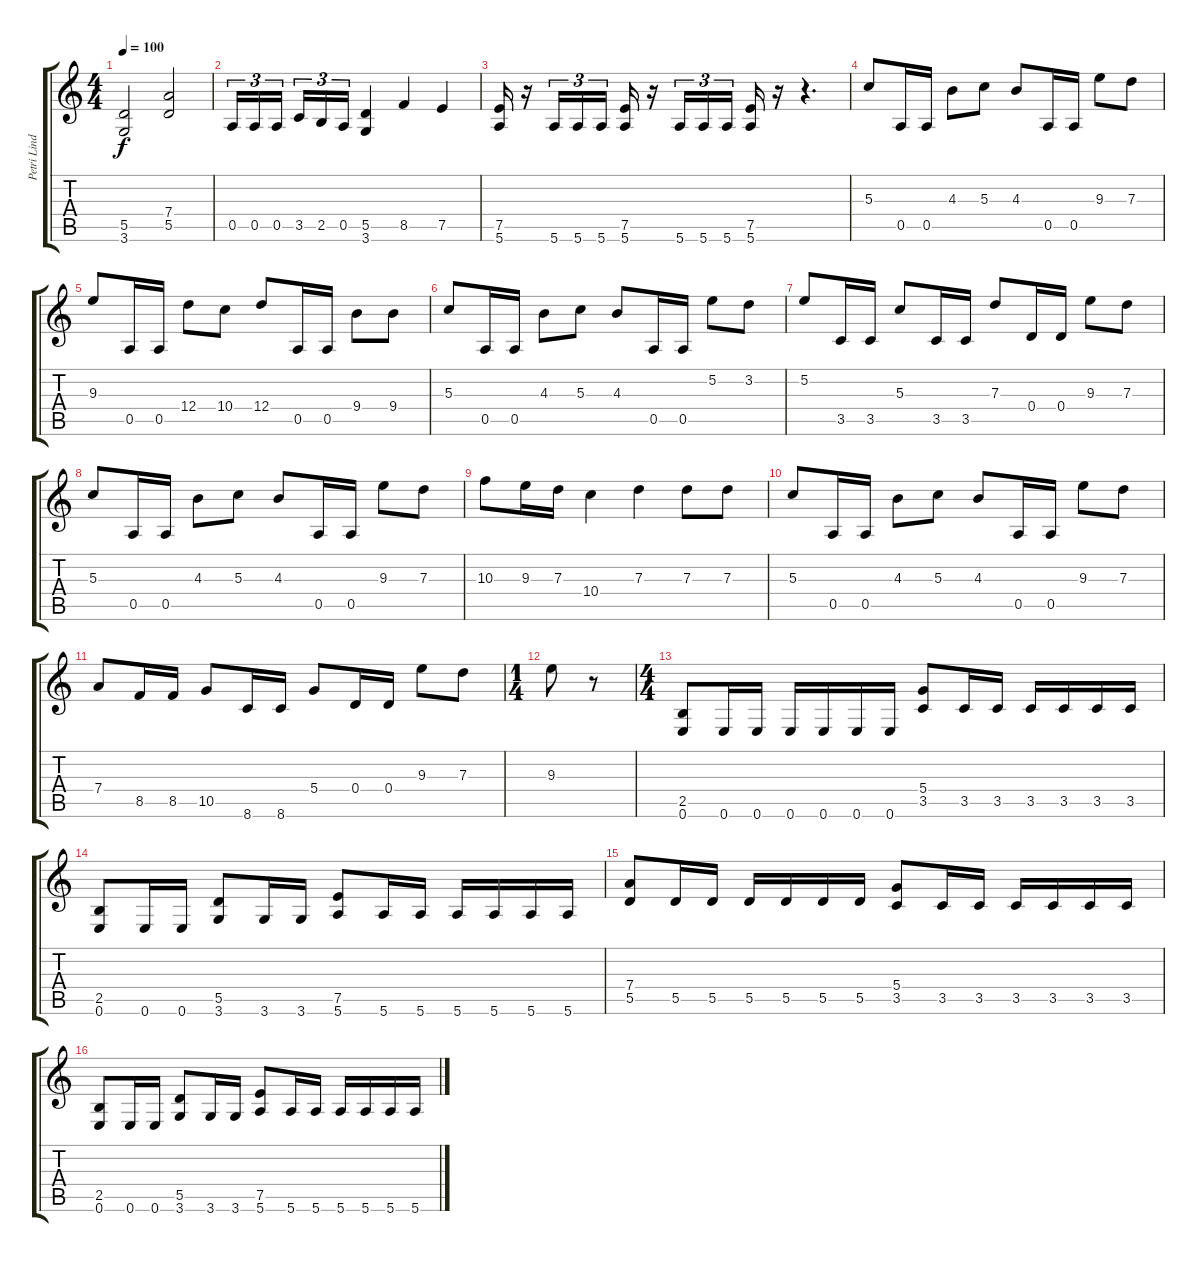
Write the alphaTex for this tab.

\track ("Petri Lindroos" "Petri Lind") {solo instrument distortionguitar}
\staff {score tabs}
\tuning (E4 B3 G3 D3 A2 E2) {hide}
\ts (4 4)
\tempo 100
\clef g2
\ks c
(5.5 3.6).2{dy f} (7.4 5.5).2 |
0.5.16{tu (3 2)} 0.5.16{tu (3 2)} 0.5.16{tu (3 2) beam splitsecondary} 3.5.16{tu (3 2)} 2.5.16{tu (3 2)} 0.5.16{tu (3 2)} (5.5 3.6).4 8.5.4 7.5.4 |
(7.5 5.6).16 r.16 5.6.16{tu (3 2)} 5.6.16{tu (3 2)} 5.6.16{tu (3 2)} (7.5 5.6).16 r.16 5.6.16{tu (3 2)} 5.6.16{tu (3 2)} 5.6.16{tu (3 2)} (7.5 5.6).16 r.16 r.4{d} |
5.3.8 0.5.16 0.5.16 4.3.8 5.3.8 4.3.8 0.5.16 0.5.16 9.3.8 7.3.8 |
9.3.8 0.5.16 0.5.16 12.4.8 10.4.8 12.4.8 0.5.16 0.5.16 9.4.8 9.4.8 |
5.3.8 0.5.16 0.5.16 4.3.8 5.3.8 4.3.8 0.5.16 0.5.16 5.2.8 3.2.8 |
5.2.8 3.5.16 3.5.16 5.3.8 3.5.16 3.5.16 7.3.8 0.4.16 0.4.16 9.3.8 7.3.8 |
5.3.8 0.5.16 0.5.16 4.3.8 5.3.8 4.3.8 0.5.16 0.5.16 9.3.8 7.3.8 |
10.3.8 9.3.16 7.3.16 10.4.4 7.3.4 7.3.8 7.3.8 |
5.3.8 0.5.16 0.5.16 4.3.8 5.3.8 4.3.8 0.5.16 0.5.16 9.3.8 7.3.8 |
7.4.8 8.5.16 8.5.16 10.5.8 8.6.16 8.6.16 5.4.8 0.4.16 0.4.16 9.3.8 7.3.8 |
\ts (1 4)
9.3.8 r.8 |
\ts (4 4)
(2.5 0.6).8 0.6.16 0.6.16 0.6.16 0.6.16 0.6.16 0.6.16 (5.4 3.5).8 3.5.16 3.5.16 3.5.16 3.5.16 3.5.16 3.5.16 |
(2.5 0.6).8 0.6.16 0.6.16 (5.5 3.6).8 3.6.16 3.6.16 (7.5 5.6).8 5.6.16 5.6.16 5.6.16 5.6.16 5.6.16 5.6.16 |
(7.4 5.5).8 5.5.16 5.5.16 5.5.16 5.5.16 5.5.16 5.5.16 (5.4 3.5).8 3.5.16 3.5.16 3.5.16 3.5.16 3.5.16 3.5.16 |
(2.5 0.6).8 0.6.16 0.6.16 (5.5 3.6).8 3.6.16 3.6.16 (7.5 5.6).8 5.6.16 5.6.16 5.6.16 5.6.16 5.6.16 5.6.16
